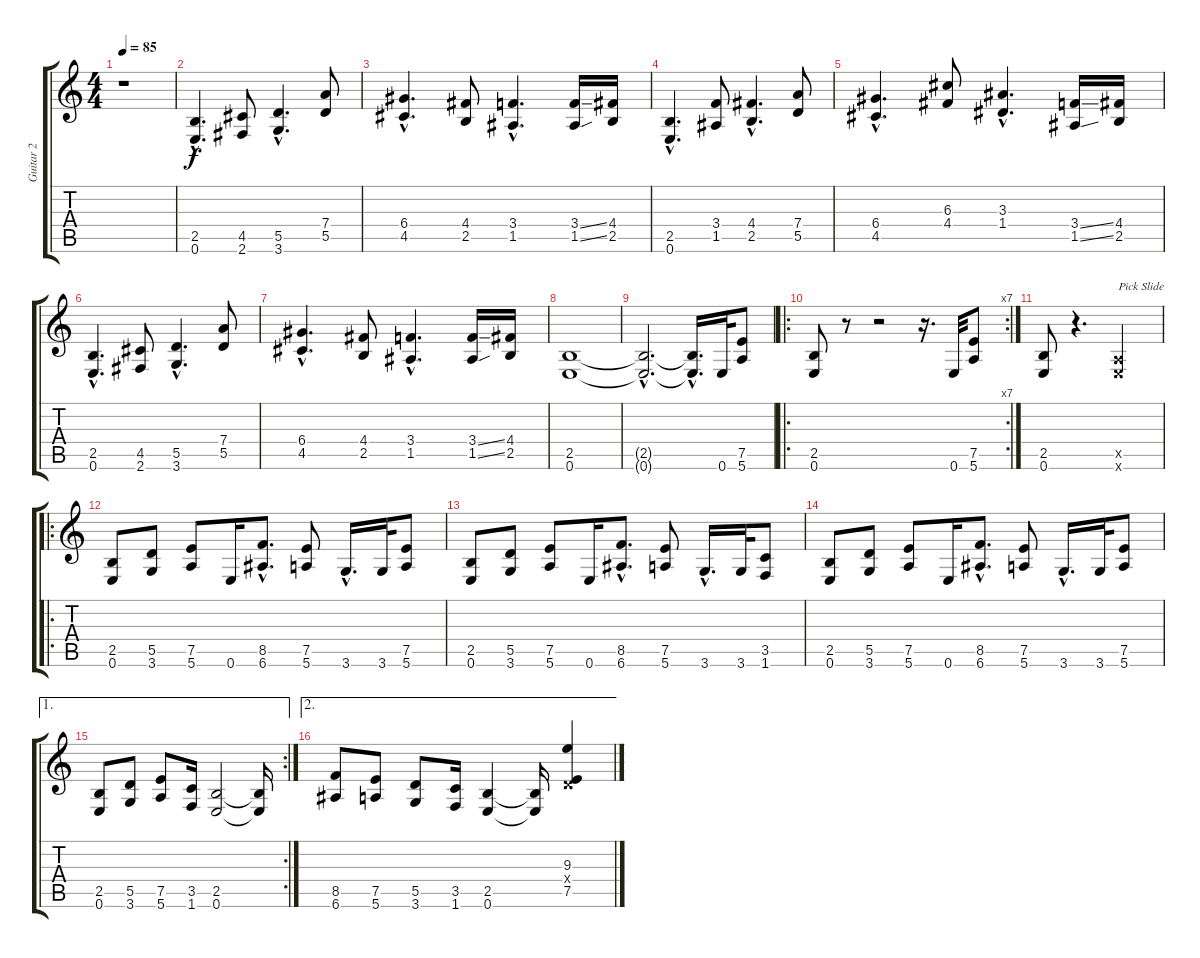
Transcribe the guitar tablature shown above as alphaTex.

\track ("Guitar 2" "Guitar 2") {instrument distortionguitar}
\staff {score tabs}
\tuning (E4 B3 G3 D3 A2 E2) {hide}
\ts (4 4)
\tempo 85
\clef g2
\ks c
r.1{dy f instrument distortionguitar} |
(2.5{hac} 0.6{hac}).4{d} (4.5 2.6).8 (5.5{hac} 3.6{hac}).4{d} (7.4 5.5).8 |
(6.4{hac} 4.5{hac}).4{d} (4.4 2.5).8 (3.4{hac} 1.5{hac}).4{d} (3.4{ss} 1.5{ss}).16 (4.4 2.5).16 |
(2.5{hac} 0.6{hac}).4{d} (3.4 1.5).8 (4.4{hac} 2.5{hac}).4{d} (7.4 5.5).8 |
(6.4{hac} 4.5{hac}).4{d} (6.3 4.4).8 (3.3{hac} 1.4{hac}).4{d} (3.4{ss} 1.5{ss}).16 (4.4 2.5).16 |
(2.5{hac} 0.6{hac}).4{d} (4.5 2.6).8 (5.5{hac} 3.6{hac}).4{d} (7.4 5.5).8 |
(6.4{hac} 4.5{hac}).4{d} (4.4 2.5).8 (3.4{hac} 1.5{hac}).4{d} (3.4{ss} 1.5{ss}).16 (4.4 2.5).16 |
(2.5 0.6).1 |
(2.5{hac t} 0.6{hac t}).2{d} (2.5{hac t} 0.6{hac t}).16{d} 0.6.32 (7.5 5.6).8 |
\ro
\rc 7
(2.5 0.6).8 r.8 r.2 r.16{d} 0.6.32 (7.5 5.6).8 |
(2.5 0.6).8 r.4{d} (0.5{x} 0.6{x}).2{txt "Pick Slide"} |
\ro
(2.5 0.6).8 (5.5 3.6).8 (7.5 5.6).8 0.6.16 (8.5{hac} 6.6{hac}).8{d} (7.5 5.6).8 3.6{hac}.16{d} 3.6.32 (7.5 5.6).8 |
(2.5 0.6).8 (5.5 3.6).8 (7.5 5.6).8 0.6.16 (8.5{hac} 6.6{hac}).8{d} (7.5 5.6).8 3.6{hac}.16{d} 3.6.32 (3.5 1.6).8 |
(2.5 0.6).8 (5.5 3.6).8 (7.5 5.6).8 0.6.16 (8.5{hac} 6.6{hac}).8{d} (7.5 5.6).8 3.6{hac}.16{d} 3.6.32 (7.5 5.6).8 |
\ae 1
\rc 2
(2.5 0.6).8 (5.5 3.6).8 (7.5 5.6).8 (3.5 1.6).16 (2.5 0.6).2 (2.5{t} 0.6{t}).16 |
\ae 2
(8.5 6.6).8 (7.5 5.6).8 (5.5 3.6).8 (3.5 1.6).16 (2.5 0.6).4 (2.5{t} 0.6{t}).16 (9.3 0.4{x} 7.5).4
